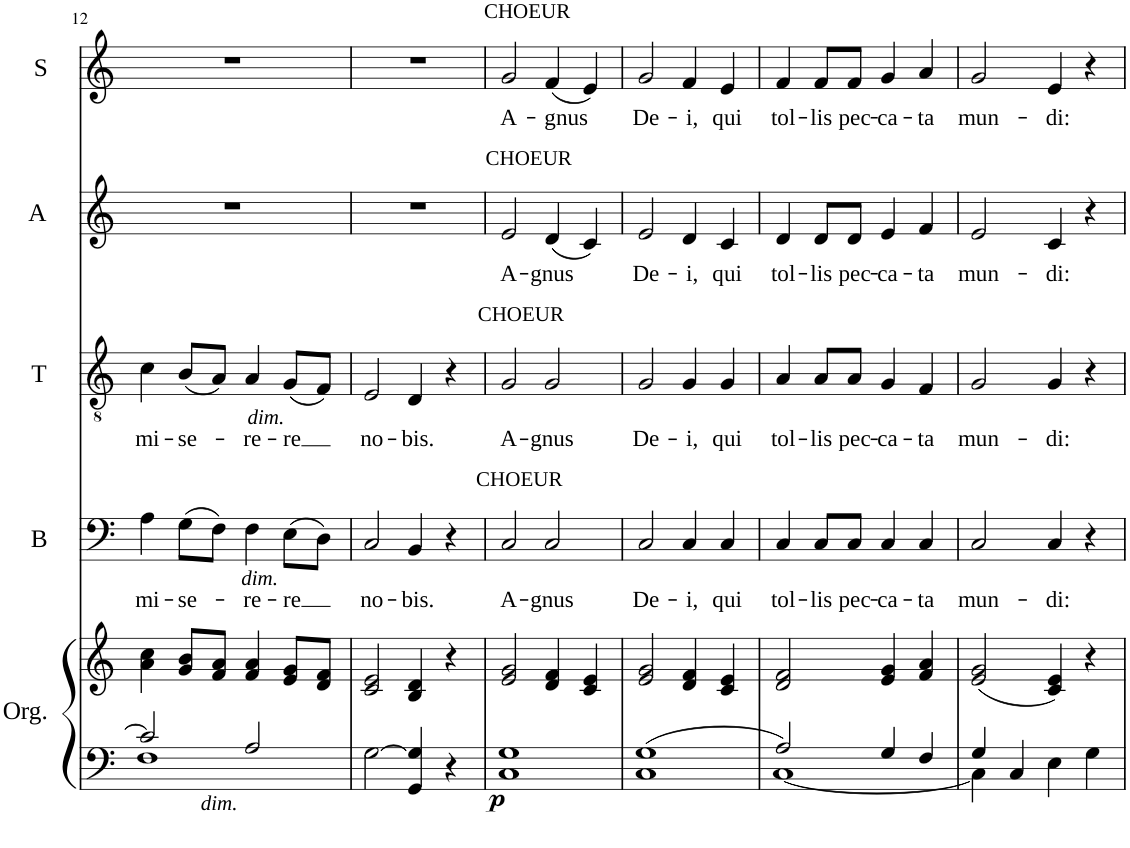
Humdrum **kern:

**kern	**kern	**dynam	**kern	**text	**dynam	**kern	**text	**dynam	**kern	**text	**kern	**text
*part5	*part5	*part5	*part4	*part4	*part4	*part3	*part3	*part3	*part2	*part2	*part1	*part1
*staff6	*staff5	*staff5/6	*staff4	*staff4	*staff4	*staff3	*staff3	*staff3	*staff2	*staff2	*staff1	*staff1
*I"Organ	*	*	*I"B	*	*	*I"T	*	*	*I"A	*	*I"S	*
*I'Org.	*	*	*I'B	*	*	*I'T	*	*	*I'A	*	*I'S	*
!!LO:PB:g=z
*clefF4	*clefG2	*	*clefF4	*	*	*clefGv2	*	*	*clefG2	*	*clefG2	*
*k[]	*k[]	*	*k[]	*	*	*k[]	*	*	*k[]	*	*k[]	*
*M4/4	*M4/4	*	*M4/4	*	*	*M4/4	*	*	*M4/4	*	*M4/4	*
=12	=12	=12	=12	=12	=12	=12	=12	=12	=12	=12	=12	=12
*^	*	*	*	*	*	*	*	*	*	*	*	*
!	!	!	!	!	!LO:LY:b	!	!	!LO:LY:b	!	!	!	!	!
2c/]	1F	4a\ 4cc\	.	4A\	mi-	.	4c\	mi-	.	1r	.	1r	.
!	!	!	!	!	!LO:LY:b	!	!	!LO:LY:b	!	!	!	!	!
.	.	8g/ 8b/L	.	(8G\L	-se-	.	(8B/L	-se-	.	.	.	.	.
.	.	8f/ 8a/J	.	8F\J)	.	.	8A/J)	.	.	.	.	.	.
!	!	!	!LO:DY:b=2	!	!LO:LY:b	!LO:DY:b	!	!LO:LY:b	!LO:DY:b	!	!	!	!
2A/	.	4f/ 4a/	other-dynamics	4F\	-re-	other-dynamics	4A/	-re-	other-dynamics	.	.	.	.
!	!	!	!	!	!LO:LY:b	!	!	!LO:LY:b	!	!	!	!	!
.	.	8e/ 8g/L	.	(8E\L	-re	.	(8G/L	-re	.	.	.	.	.
.	.	8d/ 8f/J	.	8D\J)	.	.	8F/J)	.	.	.	.	.	.
*v	*v	*	*	*	*	*	*	*	*	*	*	*	*
=13	=13	=13	=13	=13	=13	=13	=13	=13	=13	=13	=13	=13
!	!	!	!	!LO:LY:b	!	!	!LO:LY:b	!	!	!	!	!
[2G\	2c/ 2e/	.	2C/	no-	.	2E/	no-	.	1r	.	1r	.
!	!	!	!	!LO:LY:b	!	!	!LO:LY:b	!	!	!	!	!
4GG/ 4G/]	4B/ 4d/	.	4BB/	-bis.	.	4D/	-bis.	.	.	.	.	.
4r	4r	.	4r	.	.	4r	.	.	.	.	.	.
=14	=14	=14	=14	=14	=14	=14	=14	=14	=14	=14	=14	=14
!	!	!	!	!	!	!	!	!	!	!	!LO:TX:a:t=CHOEUR	!
!	!	!	!	!	!	!	!	!	!LO:TX:a:t=CHOEUR	!	!	!
!	!	!	!	!	!	!LO:TX:a:t=CHOEUR	!	!	!	!	!	!
!	!	!	!LO:TX:a:t=CHOEUR	!	!	!	!	!	!	!	!	!
!	!	!LO:DY:b=2	!	!LO:LY:b	!	!	!LO:LY:b	!	!	!LO:LY:b	!	!LO:LY:b
1C 1G	2e/ 2g/	p	2C/	A-	.	2G/	A-	.	2e/	A-	2g/	A-
!	!	!	!	!LO:LY:b	!	!	!LO:LY:b	!	!	!LO:LY:b	!	!LO:LY:b
.	4d/ 4f/	.	2C/	-gnus	.	2G/	-gnus	.	(4d/	-gnus	(4f/	-gnus
.	4c/ 4e/	.	.	.	.	.	.	.	4c/)	.	4e/)	.
=15	=15	=15	=15	=15	=15	=15	=15	=15	=15	=15	=15	=15
!	!	!	!	!LO:LY:b	!	!	!LO:LY:b	!	!	!LO:LY:b	!	!LO:LY:b
1C 1G	2e/ 2g/	.	2C/	De-	.	2G/	De-	.	2e/	De-	2g/	De-
!	!	!	!	!LO:LY:b	!	!	!LO:LY:b	!	!	!LO:LY:b	!	!LO:LY:b
.	4d/ 4f/	.	4C/	-i,	.	4G/	-i,	.	4d/	-i,	4f/	-i,
!	!	!	!	!LO:LY:b	!	!	!LO:LY:b	!	!	!LO:LY:b	!	!LO:LY:b
.	4c/ 4e/	.	4C/	qui	.	4G/	qui	.	4c/	qui	4e/	qui
=16	=16	=16	=16	=16	=16	=16	=16	=16	=16	=16	=16	=16
*^	*	*	*	*	*	*	*	*	*	*	*	*
!	!	!	!	!	!LO:LY:b	!	!	!LO:LY:b	!	!	!LO:LY:b	!	!LO:LY:b
2A/	[1C	2d/ 2f/	.	4C/	tol-	.	4A/	tol-	.	4d/	tol-	4f/	tol-
!	!	!	!	!	!LO:LY:b	!	!	!LO:LY:b	!	!	!LO:LY:b	!	!LO:LY:b
.	.	.	.	8C/L	-lis	.	8A/L	-lis	.	8d/L	-lis	8f/L	-lis
!	!	!	!	!	!LO:LY:b	!	!	!LO:LY:b	!	!	!LO:LY:b	!	!LO:LY:b
.	.	.	.	8C/J	pec-	.	8A/J	pec-	.	8d/J	pec-	8f/J	pec-
!	!	!	!	!	!LO:LY:b	!	!	!LO:LY:b	!	!	!LO:LY:b	!	!LO:LY:b
4G/	.	4e/ 4g/	.	4C/	-ca-	.	4G/	-ca-	.	4e/	-ca-	4g/	-ca-
!	!	!	!	!	!LO:LY:b	!	!	!LO:LY:b	!	!	!LO:LY:b	!	!LO:LY:b
4F/	.	4f/ 4a/	.	4C/	-ta	.	4F/	-ta	.	4f/	-ta	4a/	-ta
=17	=17	=17	=17	=17	=17	=17	=17	=17	=17	=17	=17	=17	=17
!	!	!	!	!	!LO:LY:b	!	!	!LO:LY:b	!	!	!LO:LY:b	!	!LO:LY:b
4G/	4C\]	(2e/ 2g/	.	2C/	mun-	.	2G/	mun-	.	2e/	mun-	2g/	mun-
4C/	2.ryy	.	.	.	.	.	.	.	.	.	.	.	.
!	!	!	!	!	!LO:LY:b	!	!	!LO:LY:b	!	!	!LO:LY:b	!	!LO:LY:b
4E\	.	4c/ 4e/)	.	4C/	-di:	.	4G/	di:	.	4c/	-di:	4e/	-di:
4G\	.	4r	.	4r	.	.	4r	.	.	4r	.	4r	.
*v	*v	*	*	*	*	*	*	*	*	*	*	*	*
=	=	=	=	=	=	=	=	=	=	=	=	=
*-	*-	*-	*-	*-	*-	*-	*-	*-	*-	*-	*-	*-
